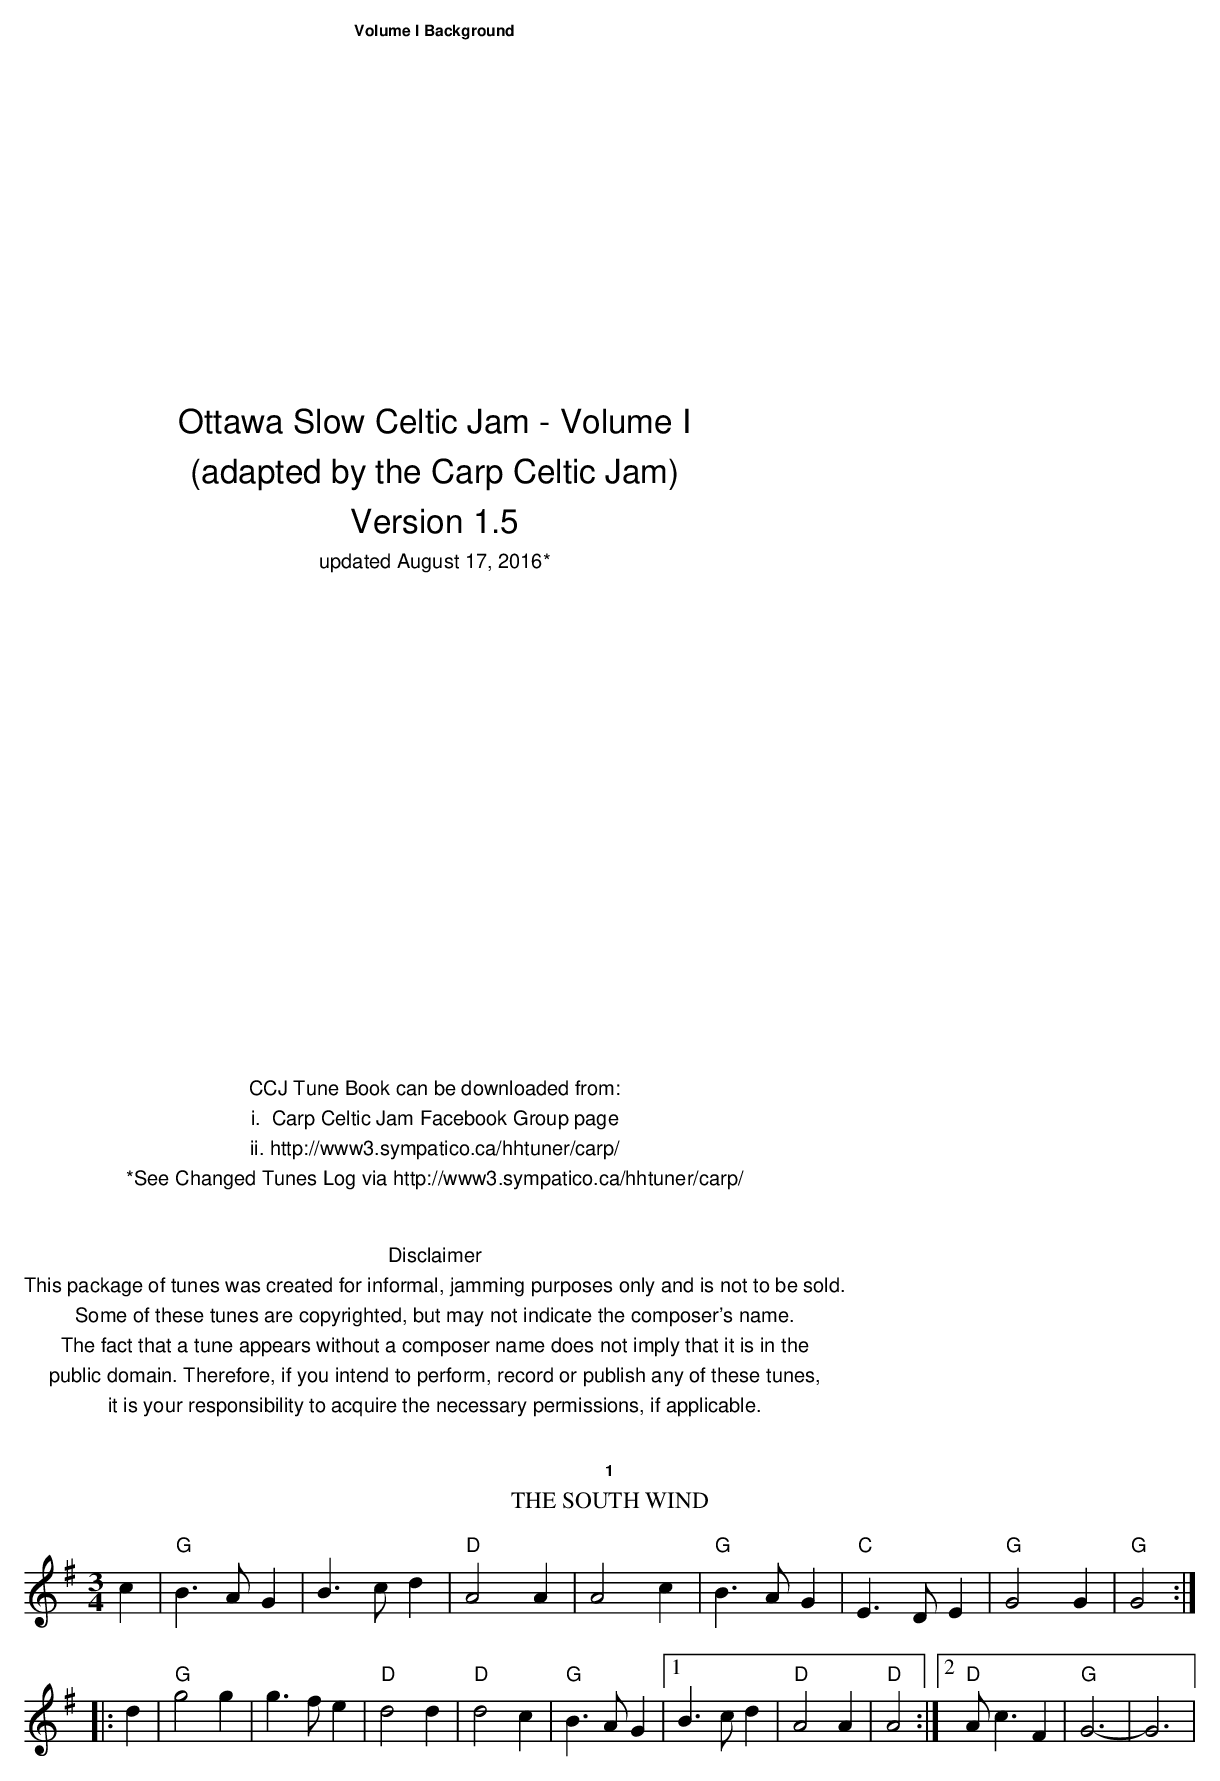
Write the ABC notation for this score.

X:1
T:The South Wind
M:3/4
K:G
c2|"G"B3 AG2|B3 cd2|"D"A4 A2|A4 c2|"G"B3 AG2|\
"C"E3 DE2|"G"G4 G2|"G"G4::
d2| "G"g4 g2  |g3f e2 |"D"d4 d2 |"D"d4 c2|\
"G"B3 AG2|[1B3 cd2|"D"A4 A2|"D"A4 :|[2"D"Ac3 F2|"G"G6-|G6|
